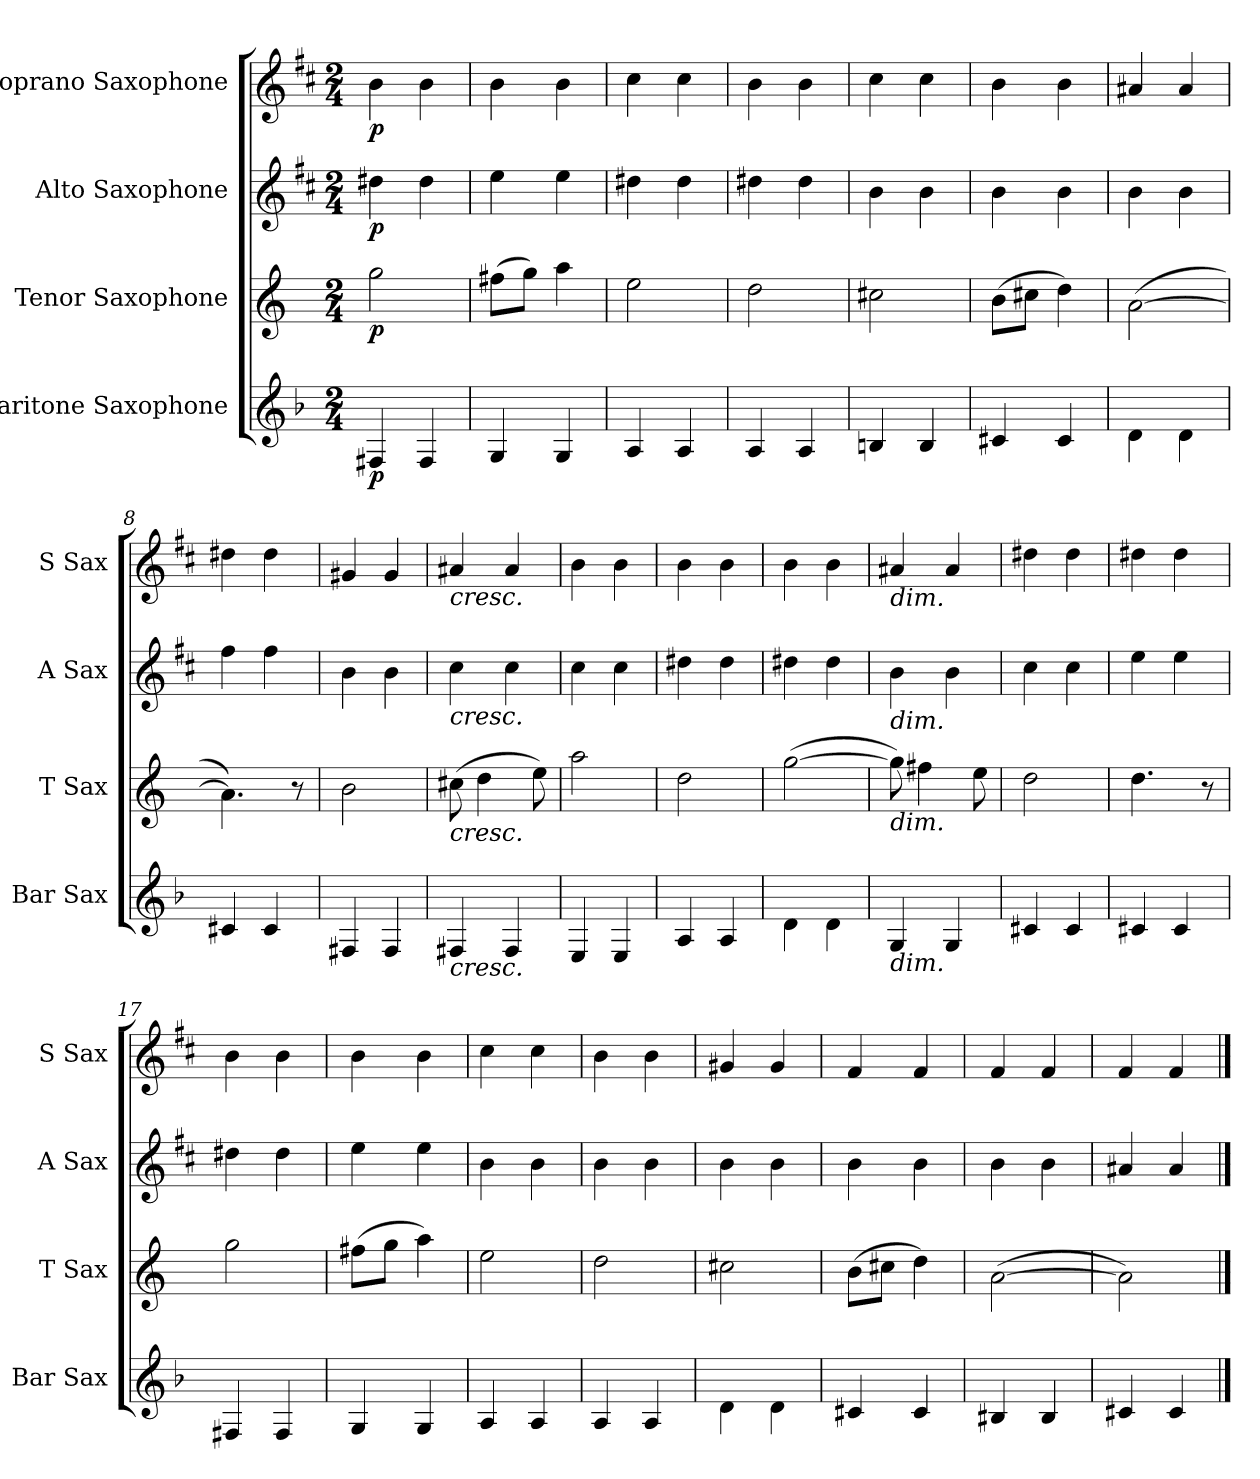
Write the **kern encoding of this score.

**kern	**dynam	**kern	**dynam	**kern	**dynam	**kern	**dynam
*part4	*part4	*part3	*part3	*part2	*part2	*part1	*part1
*staff4	*staff4	*staff3	*staff3	*staff2	*staff2	*staff1	*staff1
*I"Baritone Saxophone	*	*I"Tenor Saxophone	*	*I"Alto Saxophone	*	*I"Soprano Saxophone	*
*I'Bar Sax	*	*I'T Sax	*	*I'A Sax	*	*I'S Sax	*
*clefG2	*	*clefG2	*	*clefG2	*	*clefG2	*
*ITrd12c21	*	*ITrd8c14	*	*ITrd5c9	*	*ITrd1c2	*
*k[b-]	*	*k[]	*	*k[b-]	*	*k[]	*
*M2/4	*	*M2/4	*	*M2/4	*	*M2/4	*
=1	=1	=1	=1	=1	=1	=1	=1
!	!LO:DY:b	!	!LO:DY:b	!	!LO:DY:b	!	!LO:DY:b
4FF#X/	p	2g\	p	4f#X\	p	4a\	p
4FF#/	.	.	.	4f#\	.	4a\	.
=2	=2	=2	=2	=2	=2	=2	=2
4GG/	.	(>8f#X\L	.	4g\	.	4a\	.
.	.	8g\J)	.	.	.	.	.
4GG/	.	4a\	.	4g\	.	4a\	.
=3	=3	=3	=3	=3	=3	=3	=3
4AA/	.	2e\	.	4f#X\	.	4b\	.
4AA/	.	.	.	4f#\	.	4b\	.
=4	=4	=4	=4	=4	=4	=4	=4
4AA/	.	2d\	.	4f#X\	.	4a\	.
4AA/	.	.	.	4f#\	.	4a\	.
=5	=5	=5	=5	=5	=5	=5	=5
4BBn/	.	2c#X\	.	4d\	.	4b\	.
4BB/	.	.	.	4d\	.	4b\	.
=6	=6	=6	=6	=6	=6	=6	=6
4C#X/	.	(>8B\L	.	4d\	.	4a\	.
.	.	8c#X\J	.	.	.	.	.
4C#/	.	4d\)	.	4d\	.	4a\	.
=7	=7	=7	=7	=7	=7	=7	=7
4D\	.	(<[2A\	.	4d\	.	4g#X/	.
4D\	.	.	.	4d\	.	4g#/	.
=8	=8	=8	=8	=8	=8	=8	=8
4C#X/	.	4.A\])	.	4a\	.	4cc#X\	.
4C#/	.	.	.	4a\	.	4cc#\	.
.	.	8r	.	.	.	.	.
=9	=9	=9	=9	=9	=9	=9	=9
4FF#X/	.	2B\	.	4d\	.	4f#X/	.
4FF#/	.	.	.	4d\	.	4f#/	.
=10	=10	=10	=10	=10	=10	=10	=10
!	!	!	!	!	!	!LO:TX:b:i:t=cresc.	!
!	!	!	!	!LO:TX:b:i:t=cresc.	!	!	!
!	!	!LO:TX:b:i:t=cresc.	!	!	!	!	!
!LO:TX:b:i:t=cresc.	!	!	!	!	!	!	!
4FF#X/	.	(>8c#X\	.	4e\	.	4g#X/	.
.	.	4d\	.	.	.	.	.
4FF#/	.	.	.	4e\	.	4g#/	.
.	.	8e\)	.	.	.	.	.
!!LO:LB:g=z
=11	=11	=11	=11	=11	=11	=11	=11
4EE/	.	2a\	.	4e\	.	4a\	.
4EE/	.	.	.	4e\	.	4a\	.
=12	=12	=12	=12	=12	=12	=12	=12
4AA/	.	2d\	.	4f#X\	.	4a\	.
4AA/	.	.	.	4f#\	.	4a\	.
=13	=13	=13	=13	=13	=13	=13	=13
4D\	.	(<[2g\	.	4f#X\	.	4a\	.
4D\	.	.	.	4f#\	.	4a\	.
=14	=14	=14	=14	=14	=14	=14	=14
!	!	!	!	!	!	!LO:TX:b:i:t=dim.	!
!	!	!	!	!LO:TX:b:i:t=dim.	!	!	!
!	!	!LO:TX:b:i:t=dim.	!	!	!	!	!
!LO:TX:b:i:t=dim.	!	!	!	!	!	!	!
4GG/	.	8g\])	.	4d\	.	4g#X/	.
.	.	4f#X\	.	.	.	.	.
4GG/	.	.	.	4d\	.	4g#/	.
.	.	8e\	.	.	.	.	.
=15	=15	=15	=15	=15	=15	=15	=15
4C#X/	.	2d\	.	4e\	.	4cc#X\	.
4C#/	.	.	.	4e\	.	4cc#\	.
=16	=16	=16	=16	=16	=16	=16	=16
4C#X/	.	4.d\	.	4g\	.	4cc#X\	.
4C#/	.	.	.	4g\	.	4cc#\	.
.	.	8r	.	.	.	.	.
=17	=17	=17	=17	=17	=17	=17	=17
4FF#X/	.	2g\	.	4f#X\	.	4a\	.
4FF#/	.	.	.	4f#\	.	4a\	.
=18	=18	=18	=18	=18	=18	=18	=18
4GG/	.	(>8f#X\L	.	4g\	.	4a\	.
.	.	8g\J	.	.	.	.	.
4GG/	.	4a\)	.	4g\	.	4a\	.
=19	=19	=19	=19	=19	=19	=19	=19
4AA/	.	2e\	.	4d\	.	4b\	.
4AA/	.	.	.	4d\	.	4b\	.
=20	=20	=20	=20	=20	=20	=20	=20
4AA/	.	2d\	.	4d\	.	4a\	.
4AA/	.	.	.	4d\	.	4a\	.
=21	=21	=21	=21	=21	=21	=21	=21
4D\	.	2c#X\	.	4d\	.	4f#X/	.
4D\	.	.	.	4d\	.	4f#/	.
=22	=22	=22	=22	=22	=22	=22	=22
4C#X/	.	(>8B\L	.	4d\	.	4e/	.
.	.	8c#X\J	.	.	.	.	.
4C#/	.	4d\)	.	4d\	.	4e/	.
=23	=23	=23	=23	=23	=23	=23	=23
4BB#X/	.	(<[2A\	.	4d\	.	4e/	.
4BB#/	.	.	.	4d\	.	4e/	.
=24	=24	=24	=24	=24	=24	=24	=24
4C#X/	.	2A\])	.	4c#X/	.	4e/	.
4C#/	.	.	.	4c#/	.	4e/	.
==	==	==	==	==	==	==	==
*-	*-	*-	*-	*-	*-	*-	*-
